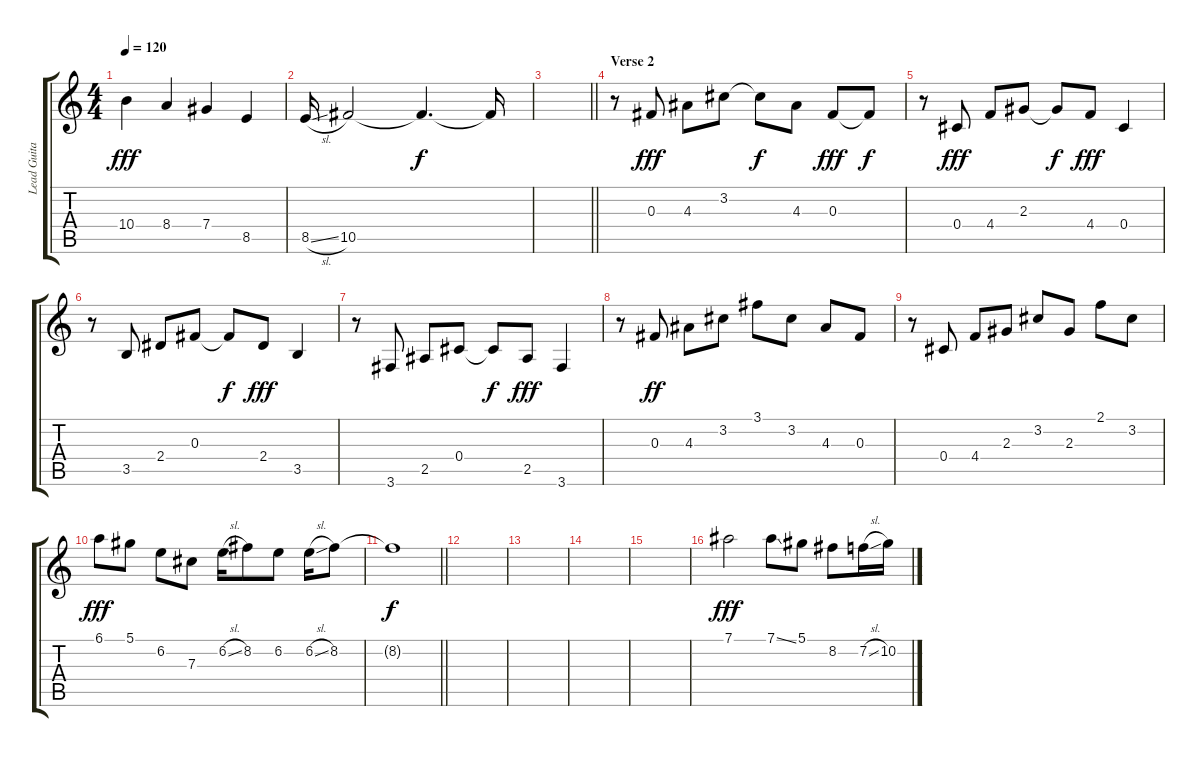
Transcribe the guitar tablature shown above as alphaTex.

\track ("Lead Guitar (Joel Carli)" "Lead Guita") {instrument distortionguitar}
\staff {score tabs}
\tuning (Eb4 Bb3 Gb3 Db3 Ab2 Eb2) {hide}
\ts (4 4)
\tempo 120
\clef g2
\ks c
10.4.4{dy fff} 8.4.4 7.4.4 8.5.4 |
8.5{sl}.16 10.5.2 10.5{t}.4{d dy f} 10.5{t}.16 |
\barLineRight lightlight
|
\section ("" "Verse 2")
r.8 0.3.8{dy fff} 4.3.8 3.2.8 3.2{t}.8{dy f} 4.3.8 0.3.8{dy fff} 0.3{t}.8{dy f} |
r.8 0.4.8{dy fff} 4.4.8 2.3.8 2.3{t}.8{dy f} 4.4.8{dy fff} 0.4.4 |
r.8 3.5.8 2.4.8 0.3.8 0.3{t}.8{dy f} 2.4.8{dy fff} 3.5.4 |
r.8 3.6.8 2.5.8 0.4.8 0.4{t}.8{dy f} 2.5.8{dy fff} 3.6.4 |
r.8 0.3.8{dy ff} 4.3.8 3.2.8 3.1.8 3.2.8 4.3.8 0.3.8 |
r.8 0.4.8 4.4.8 2.3.8 3.2.8 2.3.8 2.1.8 3.2.8 |
6.1.8{dy fff} 5.1.8 6.2.8 7.3.8 6.2{sl}.16 8.2.8 6.2.8 6.2{sl}.16 8.2.8 |
\barLineRight lightlight
8.2{t}.1{dy f} |
|
|
|
|
7.1.2{dy fff} 7.1{ss}.8 5.1.8 8.2.8 7.2{sl}.16 10.2.16
